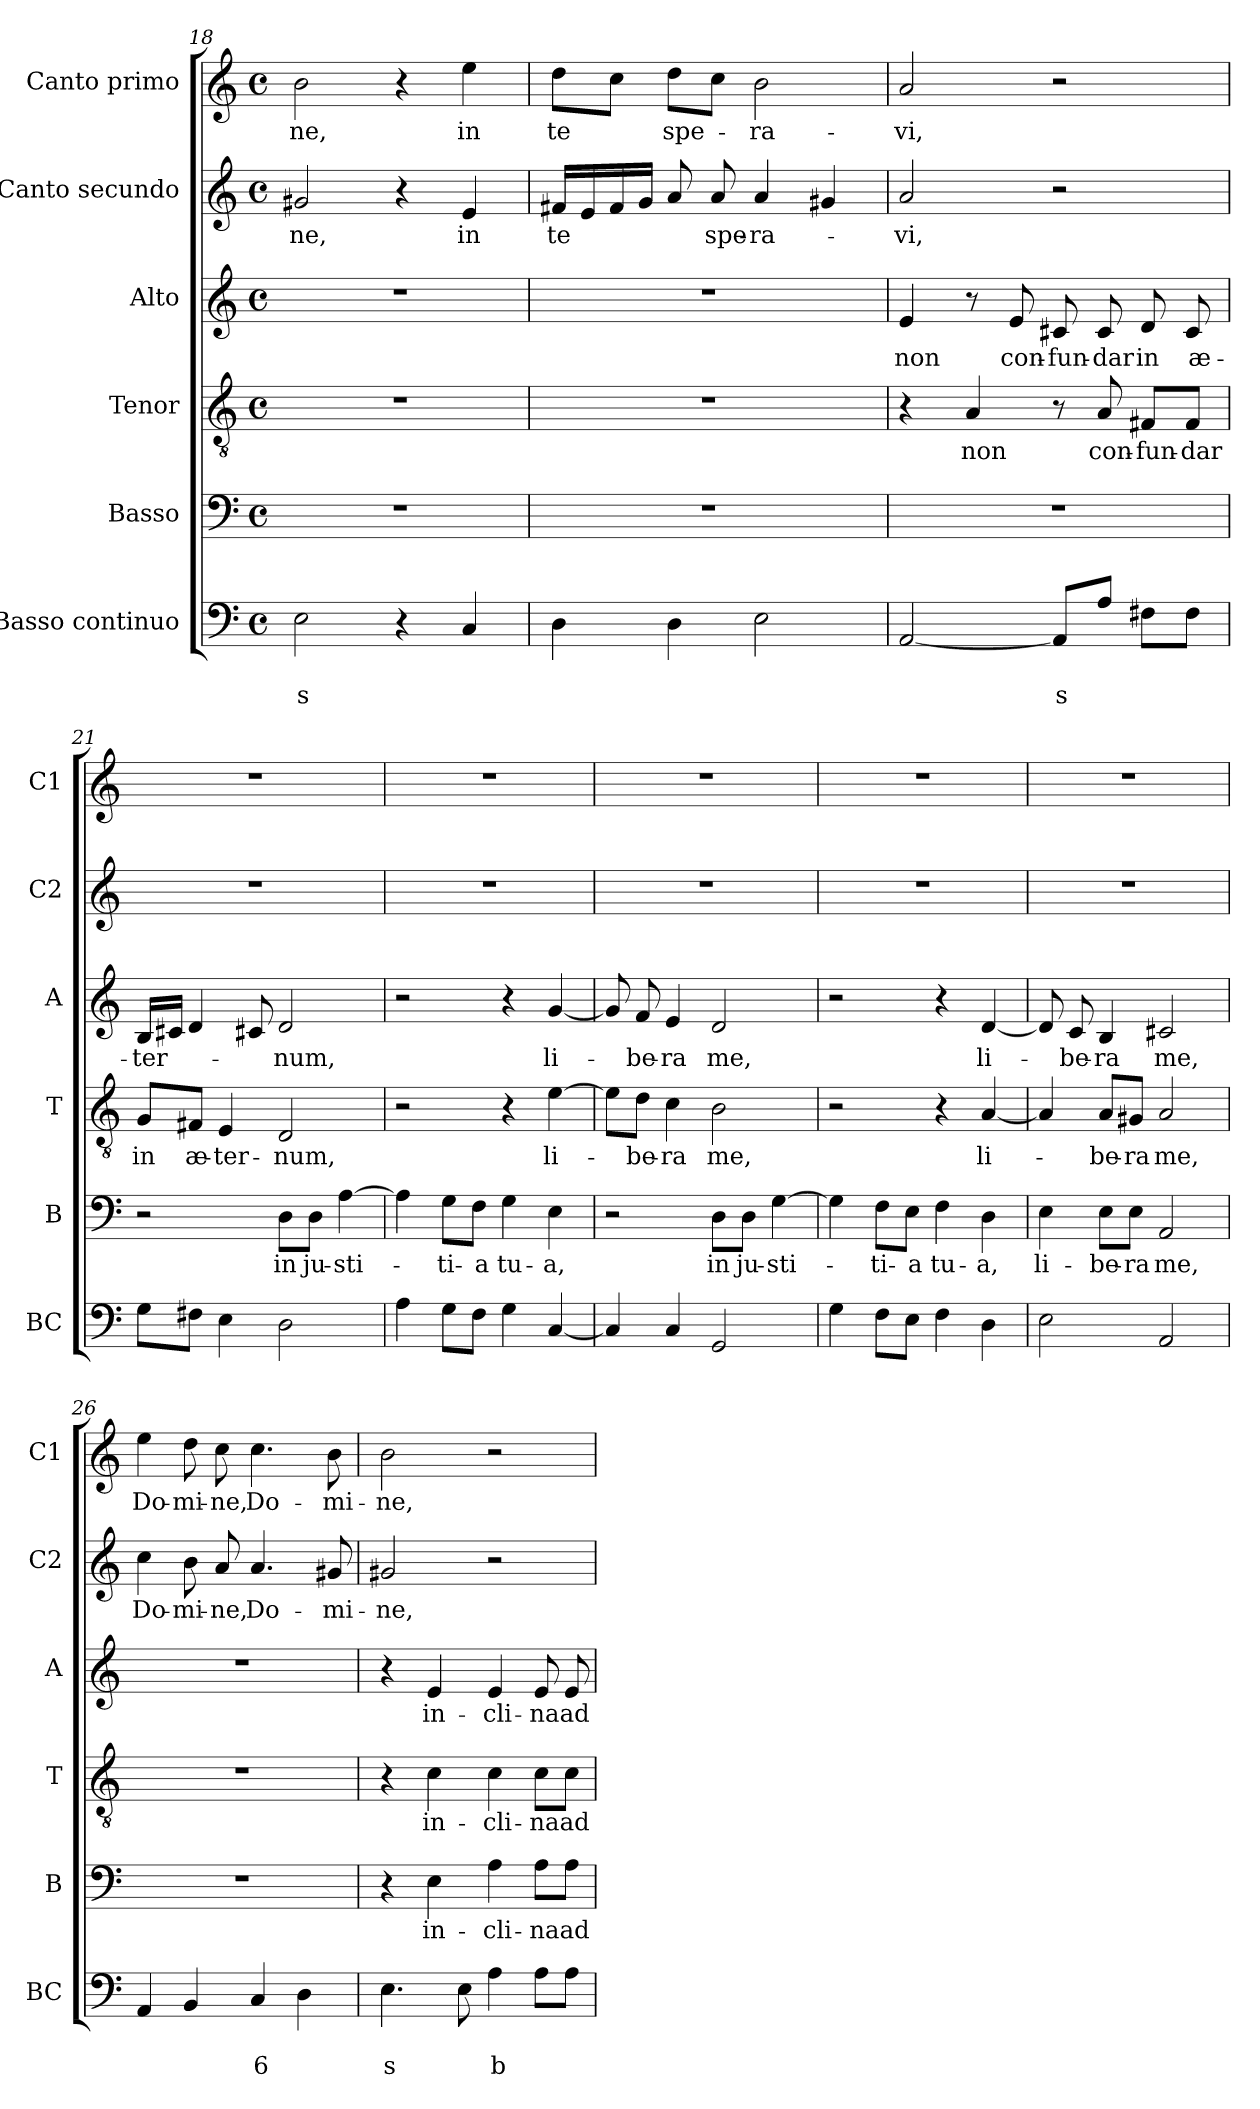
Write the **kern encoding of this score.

**kern	**text	**text	**kern	**text	**kern	**text	**kern	**text	**kern	**text	**kern	**text
*part6	*part6	*part6	*part5	*part5	*part4	*part4	*part3	*part3	*part2	*part2	*part1	*part1
*staff6	*staff6	*staff6	*staff5	*staff5	*staff4	*staff4	*staff3	*staff3	*staff2	*staff2	*staff1	*staff1
*I"Basso continuo	*	*	*I"Basso	*	*I"Tenor	*	*I"Alto	*	*I"Canto secundo	*	*I"Canto primo	*
*I'BC	*	*	*I'B	*	*I'T	*	*I'A	*	*I'C2	*	*I'C1	*
*clefF4	*	*	*clefF4	*	*clefGv2	*	*clefG2	*	*clefG2	*	*clefG2	*
*k[]	*	*	*k[]	*	*k[]	*	*k[]	*	*k[]	*	*k[]	*
*C:	*	*	*C:	*	*C:	*	*C:	*	*C:	*	*C:	*
*M4/4	*	*	*M4/4	*	*M4/4	*	*M4/4	*	*M4/4	*	*M4/4	*
*met(c)	*	*	*met(c)	*	*met(c)	*	*met(c)	*	*met(c)	*	*met(c)	*
=18	=18	=18	=18	=18	=18	=18	=18	=18	=18	=18	=18	=18
!	!	!LO:LY:b	!	!	!	!	!	!	!	!LO:LY:b	!	!LO:LY:b
2E\	.	s	1r	.	1r	.	1r	.	2g#X/	-ne,	2b\	-ne,
4r	.	.	.	.	.	.	.	.	4r	.	4r	.
!	!	!	!	!	!	!	!	!	!	!LO:LY:b	!	!LO:LY:b
4C/	.	.	.	.	.	.	.	.	4e/	in	4ee\	in
=19	=19	=19	=19	=19	=19	=19	=19	=19	=19	=19	=19	=19
!	!	!	!	!	!	!	!	!	!	!LO:LY:b	!	!LO:LY:b
4D\	.	.	1r	.	1r	.	1r	.	16f#X/LL	te	8dd\L	te
.	.	.	.	.	.	.	.	.	16e/	.	.	.
.	.	.	.	.	.	.	.	.	16f#/	.	8cc\J	.
.	.	.	.	.	.	.	.	.	16g/JJ	.	.	.
!	!	!	!	!	!	!	!	!	!	!	!	!LO:LY:b
4D\	.	.	.	.	.	.	.	.	8a/	.	8dd\L	spe-
!	!	!	!	!	!	!	!	!	!	!LO:LY:b	!	!
.	.	.	.	.	.	.	.	.	8a/	spe-	8cc\J	.
!	!	!	!	!	!	!	!	!	!	!LO:LY:b	!	!LO:LY:b
2E\	.	.	.	.	.	.	.	.	4a/	-ra-	2b\	-ra-
.	.	.	.	.	.	.	.	.	4g#X/	.	.	.
!!LO:LB:g=z
=20	=20	=20	=20	=20	=20	=20	=20	=20	=20	=20	=20	=20
!	!	!	!	!	!	!	!	!LO:LY:b	!	!LO:LY:b	!	!LO:LY:b
[2AA/	.	.	1r	.	4r	.	4e/	non	2a/	-vi,	2a/	-vi,
!	!	!	!	!	!	!LO:LY:b	!	!	!	!	!	!
.	.	.	.	.	4A/	non	8r	.	.	.	.	.
!	!	!	!	!	!	!	!	!LO:LY:b	!	!	!	!
.	.	.	.	.	.	.	8e/	con-	.	.	.	.
!	!	!LO:LY:b	!	!	!	!	!	!LO:LY:b	!	!	!	!
8AA/L]	.	s	.	.	8r	.	8c#X/	-fun-	2r	.	2r	.
!	!	!	!	!	!	!LO:LY:b	!	!LO:LY:b	!	!	!	!
8A/J	.	.	.	.	8A/	con-	8c#/	-dar	.	.	.	.
!	!	!	!	!	!	!LO:LY:b	!	!LO:LY:b	!	!	!	!
8F#X\L	.	.	.	.	8F#X/L	-fun-	8d/	in	.	.	.	.
!	!	!	!	!	!	!LO:LY:b	!	!LO:LY:b	!	!	!	!
8F#\J	.	.	.	.	8F#/J	-dar	8c#/	æ-	.	.	.	.
=21	=21	=21	=21	=21	=21	=21	=21	=21	=21	=21	=21	=21
!	!	!	!	!	!	!LO:LY:b	!	!LO:LY:b	!	!	!	!
8G\L	.	.	2r	.	8G/L	in	16B/LL	-ter-	1r	.	1r	.
.	.	.	.	.	.	.	16c#X/JJ	.	.	.	.	.
!	!	!	!	!	!	!LO:LY:b	!	!	!	!	!	!
8F#X\J	.	.	.	.	8F#X/J	æ-	4d/	.	.	.	.	.
!	!	!	!	!	!	!LO:LY:b	!	!	!	!	!	!
4E\	.	.	.	.	4E/	-ter-	.	.	.	.	.	.
.	.	.	.	.	.	.	8c#X/	.	.	.	.	.
!	!	!	!	!LO:LY:b	!	!LO:LY:b	!	!LO:LY:b	!	!	!	!
2D\	.	.	8D\L	in	2D/	-num,	2d/	-num,	.	.	.	.
!	!	!	!	!LO:LY:b	!	!	!	!	!	!	!	!
.	.	.	8D\J	ju-	.	.	.	.	.	.	.	.
!	!	!	!	!LO:LY:b	!	!	!	!	!	!	!	!
.	.	.	[4A\	-sti-	.	.	.	.	.	.	.	.
=22	=22	=22	=22	=22	=22	=22	=22	=22	=22	=22	=22	=22
4A\	.	.	4A\]	.	2r	.	2r	.	1r	.	1r	.
!	!	!	!	!LO:LY:b	!	!	!	!	!	!	!	!
8G\L	.	.	8G\L	-ti-	.	.	.	.	.	.	.	.
!	!	!	!	!LO:LY:b	!	!	!	!	!	!	!	!
8F\J	.	.	8F\J	-a	.	.	.	.	.	.	.	.
!	!	!	!	!LO:LY:b	!	!	!	!	!	!	!	!
4G\	.	.	4G\	tu-	4r	.	4r	.	.	.	.	.
!	!	!	!	!LO:LY:b	!	!LO:LY:b	!	!LO:LY:b	!	!	!	!
[4C/	.	.	4E\	-a,	[4e\	li-	[4g/	li-	.	.	.	.
=23	=23	=23	=23	=23	=23	=23	=23	=23	=23	=23	=23	=23
4C/]	.	.	2r	.	8e\L]	.	8g/]	.	1r	.	1r	.
!	!	!	!	!	!	!LO:LY:b	!	!LO:LY:b	!	!	!	!
.	.	.	.	.	8d\J	-be-	8f/	-be-	.	.	.	.
!	!	!	!	!	!	!LO:LY:b	!	!LO:LY:b	!	!	!	!
4C/	.	.	.	.	4c\	-ra	4e/	-ra	.	.	.	.
!	!	!	!	!LO:LY:b	!	!LO:LY:b	!	!LO:LY:b	!	!	!	!
2GG/	.	.	8D\L	in	2B\	me,	2d/	me,	.	.	.	.
!	!	!	!	!LO:LY:b	!	!	!	!	!	!	!	!
.	.	.	8D\J	ju-	.	.	.	.	.	.	.	.
!	!	!	!	!LO:LY:b	!	!	!	!	!	!	!	!
.	.	.	[4G\	-sti-	.	.	.	.	.	.	.	.
=24	=24	=24	=24	=24	=24	=24	=24	=24	=24	=24	=24	=24
4G\	.	.	4G\]	.	2r	.	2r	.	1r	.	1r	.
!	!	!	!	!LO:LY:b	!	!	!	!	!	!	!	!
8F\L	.	.	8F\L	-ti-	.	.	.	.	.	.	.	.
!	!	!	!	!LO:LY:b	!	!	!	!	!	!	!	!
8E\J	.	.	8E\J	-a	.	.	.	.	.	.	.	.
!	!	!	!	!LO:LY:b	!	!	!	!	!	!	!	!
4F\	.	.	4F\	tu-	4r	.	4r	.	.	.	.	.
!	!	!	!	!LO:LY:b	!	!LO:LY:b	!	!LO:LY:b	!	!	!	!
4D\	.	.	4D\	-a,	[4A/	li-	[4d/	li-	.	.	.	.
!!LO:PB:g=z
=25	=25	=25	=25	=25	=25	=25	=25	=25	=25	=25	=25	=25
!	!	!	!	!LO:LY:b	!	!	!	!	!	!	!	!
2E\	.	.	4E\	li-	4A/]	.	8d/]	.	1r	.	1r	.
!	!	!	!	!	!	!	!	!LO:LY:b	!	!	!	!
.	.	.	.	.	.	.	8c/	-be-	.	.	.	.
!	!	!	!	!LO:LY:b	!	!LO:LY:b	!	!LO:LY:b	!	!	!	!
.	.	.	8E\L	-be-	8A/L	-be-	4B/	-ra	.	.	.	.
!	!	!	!	!LO:LY:b	!	!LO:LY:b	!	!	!	!	!	!
.	.	.	8E\J	-ra	8G#X/J	-ra	.	.	.	.	.	.
!	!	!	!	!LO:LY:b	!	!LO:LY:b	!	!LO:LY:b	!	!	!	!
2AA/	.	.	2AA/	me,	2A/	me,	2c#X/	me,	.	.	.	.
=26	=26	=26	=26	=26	=26	=26	=26	=26	=26	=26	=26	=26
!	!	!	!	!	!	!	!	!	!	!LO:LY:b	!	!LO:LY:b
4AA/	.	.	1r	.	1r	.	1r	.	4cc\	Do-	4ee\	Do-
!	!	!	!	!	!	!	!	!	!	!LO:LY:b	!	!LO:LY:b
4BB/	.	.	.	.	.	.	.	.	8b\	-mi-	8dd\	-mi-
!	!	!	!	!	!	!	!	!	!	!LO:LY:b	!	!LO:LY:b
.	.	.	.	.	.	.	.	.	8a/	-ne,	8cc\	-ne,
!	!	!LO:LY:b	!	!	!	!	!	!	!	!LO:LY:b	!	!LO:LY:b
4C/	.	6	.	.	.	.	.	.	4.a/	Do-	4.cc\	Do-
4D\	.	.	.	.	.	.	.	.	.	.	.	.
!	!	!	!	!	!	!	!	!	!	!LO:LY:b	!	!LO:LY:b
.	.	.	.	.	.	.	.	.	8g#X/	-mi-	8b\	-mi-
=27	=27	=27	=27	=27	=27	=27	=27	=27	=27	=27	=27	=27
!	!	!LO:LY:b	!	!	!	!	!	!	!	!LO:LY:b	!	!LO:LY:b
4.E\	.	s	4r	.	4r	.	4r	.	2g#X/	-ne,	2b\	-ne,
!	!	!	!	!LO:LY:b	!	!LO:LY:b	!	!LO:LY:b	!	!	!	!
.	.	.	4E\	in-	4c\	in-	4e/	in-	.	.	.	.
8E\	.	.	.	.	.	.	.	.	.	.	.	.
!	!	!LO:LY:b	!	!LO:LY:b	!	!LO:LY:b	!	!LO:LY:b	!	!	!	!
4A\	.	b	4A\	-cli-	4c\	-cli-	4e/	-cli-	2r	.	2r	.
!	!	!	!	!LO:LY:b	!	!LO:LY:b	!	!LO:LY:b	!	!	!	!
8A\L	.	.	8A\L	-na	8c\L	-na	8e/	-na	.	.	.	.
!	!	!	!	!LO:LY:b	!	!LO:LY:b	!	!LO:LY:b	!	!	!	!
8A\J	.	.	8A\J	ad	8c\J	ad	8e/	ad	.	.	.	.
=	=	=	=	=	=	=	=	=	=	=	=	=
*-	*-	*-	*-	*-	*-	*-	*-	*-	*-	*-	*-	*-
